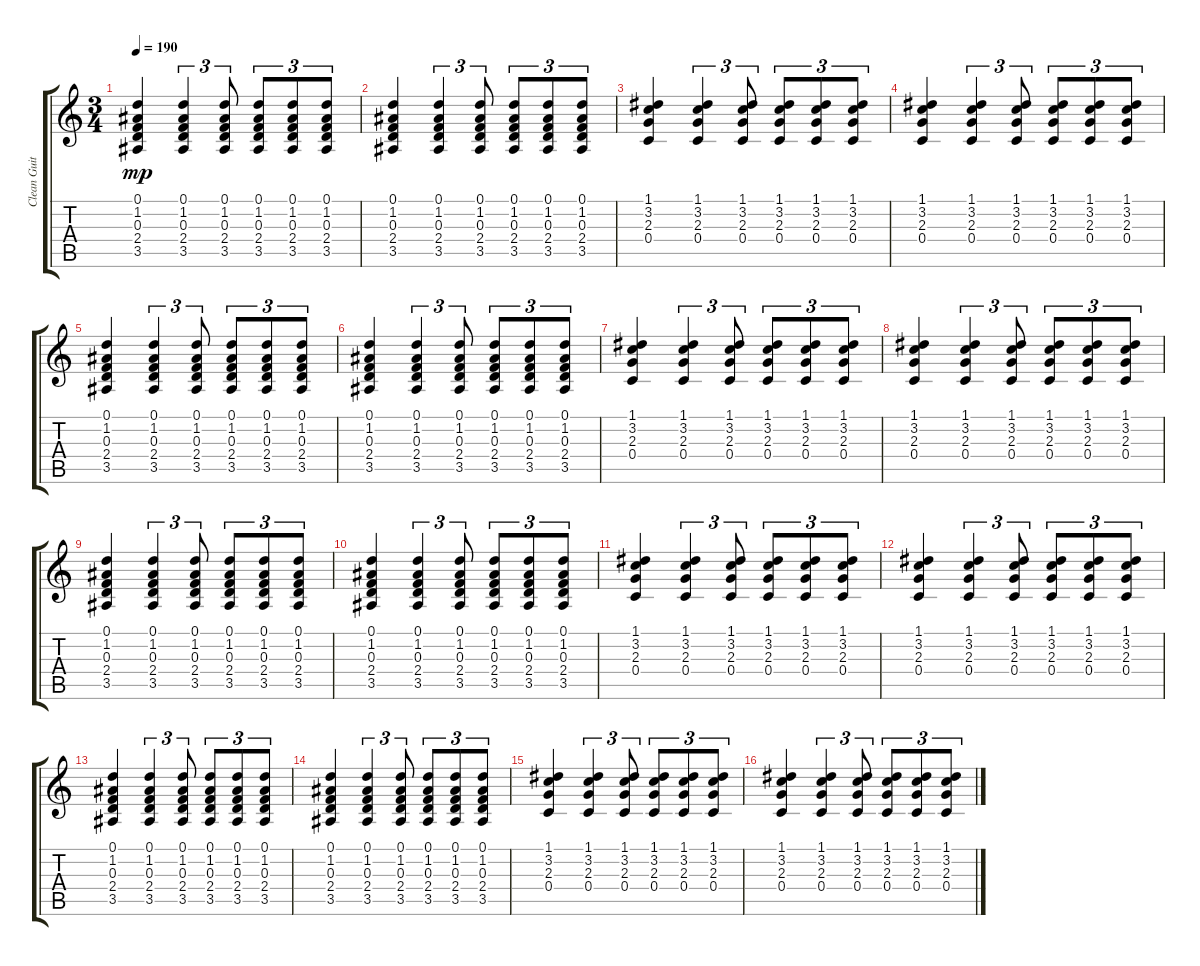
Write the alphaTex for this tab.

\track ("Clean Guitar (Teemu)" "Clean Guit") {instrument acousticguitarsteel}
\staff {score tabs}
\tuning (D4 A3 F3 C3 G2 C2) {hide}
\ts (3 4)
\tempo 190
\clef g2
\ks c
(0.1 1.2 0.3 2.4 3.5).4{dy mp} (0.1 1.2 0.3 2.4 3.5).4{tu (3 2)} (0.1 1.2 0.3 2.4 3.5).8{tu (3 2)} (0.1 1.2 0.3 2.4 3.5).8{tu (3 2)} (0.1 1.2 0.3 2.4 3.5).8{tu (3 2)} (0.1 1.2 0.3 2.4 3.5).8{tu (3 2)} |
(0.1 1.2 0.3 2.4 3.5).4 (0.1 1.2 0.3 2.4 3.5).4{tu (3 2)} (0.1 1.2 0.3 2.4 3.5).8{tu (3 2)} (0.1 1.2 0.3 2.4 3.5).8{tu (3 2)} (0.1 1.2 0.3 2.4 3.5).8{tu (3 2)} (0.1 1.2 0.3 2.4 3.5).8{tu (3 2)} |
(1.1 3.2 2.3 0.4).4 (1.1 3.2 2.3 0.4).4{tu (3 2)} (1.1 3.2 2.3 0.4).8{tu (3 2)} (1.1 3.2 2.3 0.4).8{tu (3 2)} (1.1 3.2 2.3 0.4).8{tu (3 2)} (1.1 3.2 2.3 0.4).8{tu (3 2)} |
(1.1 3.2 2.3 0.4).4 (1.1 3.2 2.3 0.4).4{tu (3 2)} (1.1 3.2 2.3 0.4).8{tu (3 2)} (1.1 3.2 2.3 0.4).8{tu (3 2)} (1.1 3.2 2.3 0.4).8{tu (3 2)} (1.1 3.2 2.3 0.4).8{tu (3 2)} |
(0.1 1.2 0.3 2.4 3.5).4 (0.1 1.2 0.3 2.4 3.5).4{tu (3 2)} (0.1 1.2 0.3 2.4 3.5).8{tu (3 2)} (0.1 1.2 0.3 2.4 3.5).8{tu (3 2)} (0.1 1.2 0.3 2.4 3.5).8{tu (3 2)} (0.1 1.2 0.3 2.4 3.5).8{tu (3 2)} |
(0.1 1.2 0.3 2.4 3.5).4 (0.1 1.2 0.3 2.4 3.5).4{tu (3 2)} (0.1 1.2 0.3 2.4 3.5).8{tu (3 2)} (0.1 1.2 0.3 2.4 3.5).8{tu (3 2)} (0.1 1.2 0.3 2.4 3.5).8{tu (3 2)} (0.1 1.2 0.3 2.4 3.5).8{tu (3 2)} |
(1.1 3.2 2.3 0.4).4 (1.1 3.2 2.3 0.4).4{tu (3 2)} (1.1 3.2 2.3 0.4).8{tu (3 2)} (1.1 3.2 2.3 0.4).8{tu (3 2)} (1.1 3.2 2.3 0.4).8{tu (3 2)} (1.1 3.2 2.3 0.4).8{tu (3 2)} |
(1.1 3.2 2.3 0.4).4 (1.1 3.2 2.3 0.4).4{tu (3 2)} (1.1 3.2 2.3 0.4).8{tu (3 2)} (1.1 3.2 2.3 0.4).8{tu (3 2)} (1.1 3.2 2.3 0.4).8{tu (3 2)} (1.1 3.2 2.3 0.4).8{tu (3 2)} |
(0.1 1.2 0.3 2.4 3.5).4 (0.1 1.2 0.3 2.4 3.5).4{tu (3 2)} (0.1 1.2 0.3 2.4 3.5).8{tu (3 2)} (0.1 1.2 0.3 2.4 3.5).8{tu (3 2)} (0.1 1.2 0.3 2.4 3.5).8{tu (3 2)} (0.1 1.2 0.3 2.4 3.5).8{tu (3 2)} |
(0.1 1.2 0.3 2.4 3.5).4 (0.1 1.2 0.3 2.4 3.5).4{tu (3 2)} (0.1 1.2 0.3 2.4 3.5).8{tu (3 2)} (0.1 1.2 0.3 2.4 3.5).8{tu (3 2)} (0.1 1.2 0.3 2.4 3.5).8{tu (3 2)} (0.1 1.2 0.3 2.4 3.5).8{tu (3 2)} |
(1.1 3.2 2.3 0.4).4 (1.1 3.2 2.3 0.4).4{tu (3 2)} (1.1 3.2 2.3 0.4).8{tu (3 2)} (1.1 3.2 2.3 0.4).8{tu (3 2)} (1.1 3.2 2.3 0.4).8{tu (3 2)} (1.1 3.2 2.3 0.4).8{tu (3 2)} |
(1.1 3.2 2.3 0.4).4 (1.1 3.2 2.3 0.4).4{tu (3 2)} (1.1 3.2 2.3 0.4).8{tu (3 2)} (1.1 3.2 2.3 0.4).8{tu (3 2)} (1.1 3.2 2.3 0.4).8{tu (3 2)} (1.1 3.2 2.3 0.4).8{tu (3 2)} |
(0.1 1.2 0.3 2.4 3.5).4 (0.1 1.2 0.3 2.4 3.5).4{tu (3 2)} (0.1 1.2 0.3 2.4 3.5).8{tu (3 2)} (0.1 1.2 0.3 2.4 3.5).8{tu (3 2)} (0.1 1.2 0.3 2.4 3.5).8{tu (3 2)} (0.1 1.2 0.3 2.4 3.5).8{tu (3 2)} |
(0.1 1.2 0.3 2.4 3.5).4 (0.1 1.2 0.3 2.4 3.5).4{tu (3 2)} (0.1 1.2 0.3 2.4 3.5).8{tu (3 2)} (0.1 1.2 0.3 2.4 3.5).8{tu (3 2)} (0.1 1.2 0.3 2.4 3.5).8{tu (3 2)} (0.1 1.2 0.3 2.4 3.5).8{tu (3 2)} |
(1.1 3.2 2.3 0.4).4 (1.1 3.2 2.3 0.4).4{tu (3 2)} (1.1 3.2 2.3 0.4).8{tu (3 2)} (1.1 3.2 2.3 0.4).8{tu (3 2)} (1.1 3.2 2.3 0.4).8{tu (3 2)} (1.1 3.2 2.3 0.4).8{tu (3 2)} |
(1.1 3.2 2.3 0.4).4 (1.1 3.2 2.3 0.4).4{tu (3 2)} (1.1 3.2 2.3 0.4).8{tu (3 2)} (1.1 3.2 2.3 0.4).8{tu (3 2)} (1.1 3.2 2.3 0.4).8{tu (3 2)} (1.1 3.2 2.3 0.4).8{tu (3 2)}
